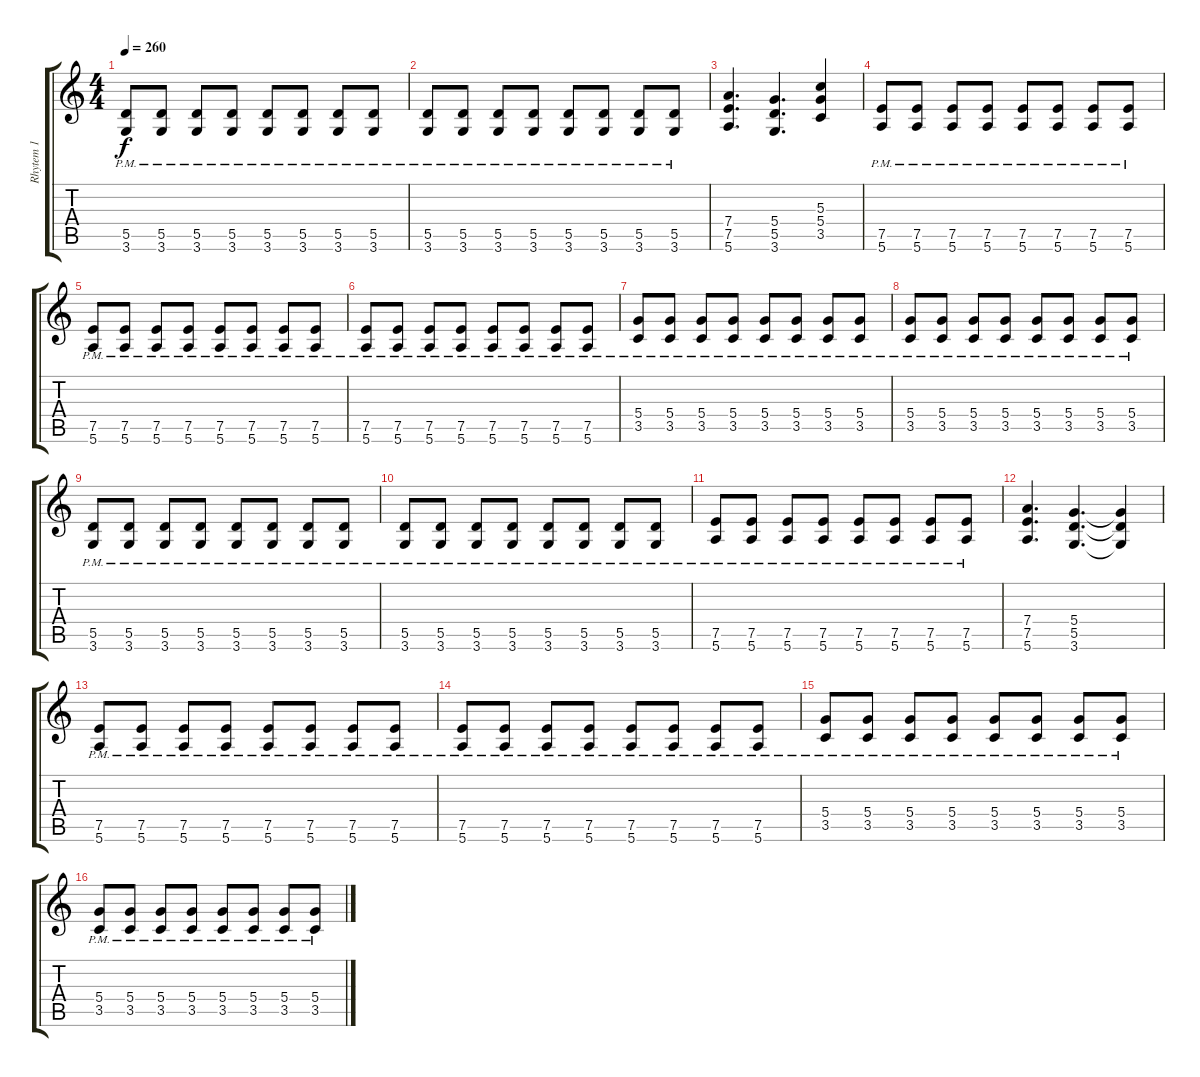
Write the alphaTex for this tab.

\track ("Rhytem 1" "Rhytem 1") {instrument distortionguitar}
\staff {score tabs}
\tuning (E4 B3 G3 D3 A2 E2) {hide}
\ts (4 4)
\tempo 260
\clef g2
\ks c
(5.5{pm} 3.6{pm}).8{dy f} (5.5{pm} 3.6{pm}).8 (5.5{pm} 3.6{pm}).8 (5.5{pm} 3.6{pm}).8 (5.5{pm} 3.6{pm}).8 (5.5{pm} 3.6{pm}).8 (5.5{pm} 3.6{pm}).8 (5.5{pm} 3.6{pm}).8 |
(5.5{pm} 3.6{pm}).8 (5.5{pm} 3.6{pm}).8 (5.5{pm} 3.6{pm}).8 (5.5{pm} 3.6{pm}).8 (5.5{pm} 3.6{pm}).8 (5.5{pm} 3.6{pm}).8 (5.5{pm} 3.6{pm}).8 (5.5{pm} 3.6{pm}).8 |
(7.4 7.5 5.6).4{d} (5.4 5.5 3.6).4{d} (5.3 5.4 3.5).4 |
(7.5{pm} 5.6{pm}).8 (7.5{pm} 5.6{pm}).8 (7.5{pm} 5.6{pm}).8 (7.5{pm} 5.6{pm}).8 (7.5{pm} 5.6{pm}).8 (7.5{pm} 5.6{pm}).8 (7.5{pm} 5.6{pm}).8 (7.5{pm} 5.6{pm}).8 |
(7.5{pm} 5.6{pm}).8 (7.5{pm} 5.6{pm}).8 (7.5{pm} 5.6{pm}).8 (7.5{pm} 5.6{pm}).8 (7.5{pm} 5.6{pm}).8 (7.5{pm} 5.6{pm}).8 (7.5{pm} 5.6{pm}).8 (7.5{pm} 5.6{pm}).8 |
(7.5{pm} 5.6{pm}).8 (7.5{pm} 5.6{pm}).8 (7.5{pm} 5.6{pm}).8 (7.5{pm} 5.6{pm}).8 (7.5{pm} 5.6{pm}).8 (7.5{pm} 5.6{pm}).8 (7.5{pm} 5.6{pm}).8 (7.5{pm} 5.6{pm}).8 |
(5.4{pm} 3.5{pm}).8 (5.4{pm} 3.5{pm}).8 (5.4{pm} 3.5{pm}).8 (5.4{pm} 3.5{pm}).8 (5.4{pm} 3.5{pm}).8 (5.4{pm} 3.5{pm}).8 (5.4{pm} 3.5{pm}).8 (5.4{pm} 3.5{pm}).8 |
(5.4{pm} 3.5{pm}).8 (5.4{pm} 3.5{pm}).8 (5.4{pm} 3.5{pm}).8 (5.4{pm} 3.5{pm}).8 (5.4{pm} 3.5{pm}).8 (5.4{pm} 3.5{pm}).8 (5.4{pm} 3.5{pm}).8 (5.4{pm} 3.5{pm}).8 |
(5.5{pm} 3.6{pm}).8 (5.5{pm} 3.6{pm}).8 (5.5{pm} 3.6{pm}).8 (5.5{pm} 3.6{pm}).8 (5.5{pm} 3.6{pm}).8 (5.5{pm} 3.6{pm}).8 (5.5{pm} 3.6{pm}).8 (5.5{pm} 3.6{pm}).8 |
(5.5{pm} 3.6{pm}).8 (5.5{pm} 3.6{pm}).8 (5.5{pm} 3.6{pm}).8 (5.5{pm} 3.6{pm}).8 (5.5{pm} 3.6{pm}).8 (5.5{pm} 3.6{pm}).8 (5.5{pm} 3.6{pm}).8 (5.5{pm} 3.6{pm}).8 |
(7.5{pm} 5.6{pm}).8 (7.5{pm} 5.6{pm}).8 (7.5{pm} 5.6{pm}).8 (7.5{pm} 5.6{pm}).8 (7.5{pm} 5.6{pm}).8 (7.5{pm} 5.6{pm}).8 (7.5{pm} 5.6{pm}).8 (7.5{pm} 5.6{pm}).8 |
(7.4 7.5 5.6).4{d} (5.4 5.5 3.6).4{d} (5.4{t} 5.5{t} 3.6{t}).4 |
(7.5{pm} 5.6{pm}).8 (7.5{pm} 5.6{pm}).8 (7.5{pm} 5.6{pm}).8 (7.5{pm} 5.6{pm}).8 (7.5{pm} 5.6{pm}).8 (7.5{pm} 5.6{pm}).8 (7.5{pm} 5.6{pm}).8 (7.5{pm} 5.6{pm}).8 |
(7.5{pm} 5.6{pm}).8 (7.5{pm} 5.6{pm}).8 (7.5{pm} 5.6{pm}).8 (7.5{pm} 5.6{pm}).8 (7.5{pm} 5.6{pm}).8 (7.5{pm} 5.6{pm}).8 (7.5{pm} 5.6{pm}).8 (7.5{pm} 5.6{pm}).8 |
(5.4{pm} 3.5{pm}).8 (5.4{pm} 3.5{pm}).8 (5.4{pm} 3.5{pm}).8 (5.4{pm} 3.5{pm}).8 (5.4{pm} 3.5{pm}).8 (5.4{pm} 3.5{pm}).8 (5.4{pm} 3.5{pm}).8 (5.4{pm} 3.5{pm}).8 |
(5.4{pm} 3.5{pm}).8 (5.4{pm} 3.5{pm}).8 (5.4{pm} 3.5{pm}).8 (5.4{pm} 3.5{pm}).8 (5.4{pm} 3.5{pm}).8 (5.4{pm} 3.5{pm}).8 (5.4{pm} 3.5{pm}).8 (5.4{pm} 3.5{pm}).8
